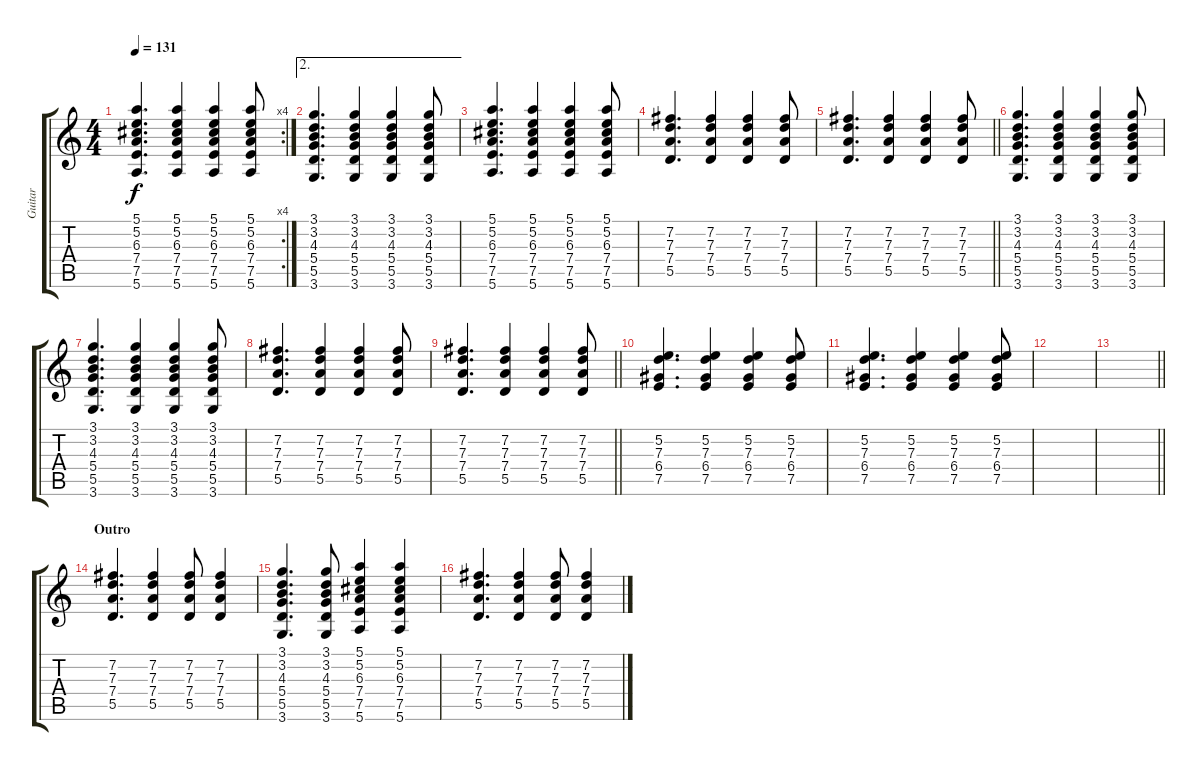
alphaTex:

\track ("Guitar" "Guitar") {instrument electricguitarjazz}
\staff {score tabs}
\tuning (E4 B3 G3 D3 A2 E2) {hide}
\rc 4
\ts (4 4)
\tempo 131
\clef g2
\ks c
(5.1 5.2 6.3 7.4 7.5 5.6).4{d dy f} (5.1 5.2 6.3 7.4 7.5 5.6).4 (5.1 5.2 6.3 7.4 7.5 5.6).4 (5.1 5.2 6.3 7.4 7.5 5.6).8 |
\ae 2
(3.1 3.2 4.3 5.4 5.5 3.6).4{d} (3.1 3.2 4.3 5.4 5.5 3.6).4 (3.1 3.2 4.3 5.4 5.5 3.6).4 (3.1 3.2 4.3 5.4 5.5 3.6).8 |
(5.1 5.2 6.3 7.4 7.5 5.6).4{d} (5.1 5.2 6.3 7.4 7.5 5.6).4 (5.1 5.2 6.3 7.4 7.5 5.6).4 (5.1 5.2 6.3 7.4 7.5 5.6).8 |
(7.2 7.3 7.4 5.5).4{d} (7.2 7.3 7.4 5.5).4 (7.2 7.3 7.4 5.5).4 (7.2 7.3 7.4 5.5).8 |
\barLineRight lightlight
(7.2 7.3 7.4 5.5).4{d} (7.2 7.3 7.4 5.5).4 (7.2 7.3 7.4 5.5).4 (7.2 7.3 7.4 5.5).8 |
(3.1 3.2 4.3 5.4 5.5 3.6).4{d} (3.1 3.2 4.3 5.4 5.5 3.6).4 (3.1 3.2 4.3 5.4 5.5 3.6).4 (3.1 3.2 4.3 5.4 5.5 3.6).8 |
(3.1 3.2 4.3 5.4 5.5 3.6).4{d} (3.1 3.2 4.3 5.4 5.5 3.6).4 (3.1 3.2 4.3 5.4 5.5 3.6).4 (3.1 3.2 4.3 5.4 5.5 3.6).8 |
(7.2 7.3 7.4 5.5).4{d} (7.2 7.3 7.4 5.5).4 (7.2 7.3 7.4 5.5).4 (7.2 7.3 7.4 5.5).8 |
\barLineRight lightlight
(7.2 7.3 7.4 5.5).4{d} (7.2 7.3 7.4 5.5).4 (7.2 7.3 7.4 5.5).4 (7.2 7.3 7.4 5.5).8 |
(5.2 7.3 6.4 7.5).4{d} (5.2 7.3 6.4 7.5).4 (5.2 7.3 6.4 7.5).4 (5.2 7.3 6.4 7.5).8 |
(5.2 7.3 6.4 7.5).4{d} (5.2 7.3 6.4 7.5).4 (5.2 7.3 6.4 7.5).4 (5.2 7.3 6.4 7.5).8 |
|
\barLineRight lightlight
|
\section ("" "Outro")
(7.2 7.3 7.4 5.5).4{d} (7.2 7.3 7.4 5.5).4 (7.2 7.3 7.4 5.5).8 (7.2 7.3 7.4 5.5).4 |
(3.1 3.2 4.3 5.4 5.5 3.6).4{d} (3.1 3.2 4.3 5.4 5.5 3.6).8 (5.1 5.2 6.3 7.4 7.5 5.6).4 (5.1 5.2 6.3 7.4 7.5 5.6).4 |
(7.2 7.3 7.4 5.5).4{d} (7.2 7.3 7.4 5.5).4 (7.2 7.3 7.4 5.5).8 (7.2 7.3 7.4 5.5).4
